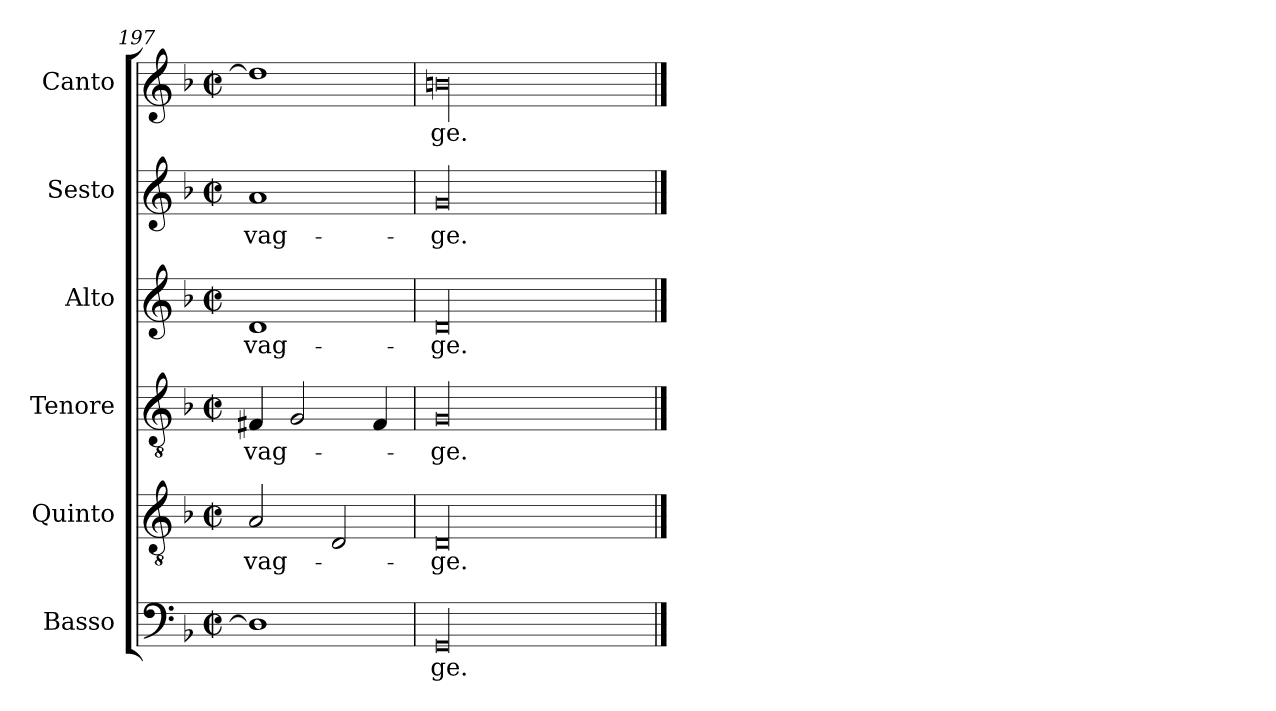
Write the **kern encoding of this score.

**kern	**text	**kern	**text	**kern	**text	**kern	**text	**kern	**text	**kern	**text
*part6	*part6	*part5	*part5	*part4	*part4	*part3	*part3	*part2	*part2	*part1	*part1
*staff6	*staff6	*staff5	*staff5	*staff4	*staff4	*staff3	*staff3	*staff2	*staff2	*staff1	*staff1
*I"Basso	*	*I"Quinto	*	*I"Tenore	*	*I"Alto	*	*I"Sesto	*	*I"Canto	*
*I'B.	*	*	*	*I'T.	*	*I'A.	*	*I'S.	*	*	*
*clefF4	*	*clefGv2	*	*clefGv2	*	*clefG2	*	*clefG2	*	*clefG2	*
*	*	*ITrd7c12	*	*ITrd7c12	*	*	*	*	*	*	*
*k[b-]	*	*k[b-]	*	*k[b-]	*	*k[b-]	*	*k[b-]	*	*k[b-]	*
*F:	*	*F:	*	*F:	*	*F:	*	*F:	*	*F:	*
*M2/2	*	*M2/2	*	*M2/2	*	*M2/2	*	*M2/2	*	*M2/2	*
*met(c|)	*	*met(c|)	*	*met(c|)	*	*met(c|)	*	*met(c|)	*	*met(c|)	*
=197	=197	=197	=197	=197	=197	=197	=197	=197	=197	=197	=197
!	!	!	!LO:LY:b:color=#000000	!	!	!	!	!	!	!	!
!	!	!	!	!	!LO:LY:b:color=#000000	!	!	!	!	!	!
!	!	!	!	!	!	!	!LO:LY:b:color=#000000	!	!	!	!
!	!	!	!	!	!	!	!	!	!LO:LY:b:color=#000000	!	!
1Di]	.	2AAi/	-vag-	4FF#Xi/	vag-	1di	-vag-	1ai	-vag-	1ddi]	.
.	.	.	.	2GGi/	.	.	.	.	.	.	.
.	.	2DDi/	.	.	.	.	.	.	.	.	.
.	.	.	.	4FF#i/	.	.	.	.	.	.	.
=198	=198	=198	=198	=198	=198	=198	=198	=198	=198	=198	=198
!	!LO:LY:b:color=#000000	!	!	!	!	!	!	!	!	!	!
!	!	!	!LO:LY:b:color=#000000	!	!	!	!	!	!	!	!
!	!	!	!	!	!LO:LY:b:color=#000000	!	!	!	!	!	!
!	!	!	!	!	!	!	!LO:LY:b:color=#000000	!	!	!	!
!	!	!	!	!	!	!	!	!	!LO:LY:b:color=#000000	!	!
!	!	!	!	!	!	!	!	!	!	!	!LO:LY:b:color=#000000
00GGi	-ge.	00DDi	-ge.	00GGi	-ge.	00di	-ge.	00gi	-ge.	00bni	-ge.
==	==	==	==	==	==	==	==	==	==	==	==
*-	*-	*-	*-	*-	*-	*-	*-	*-	*-	*-	*-
